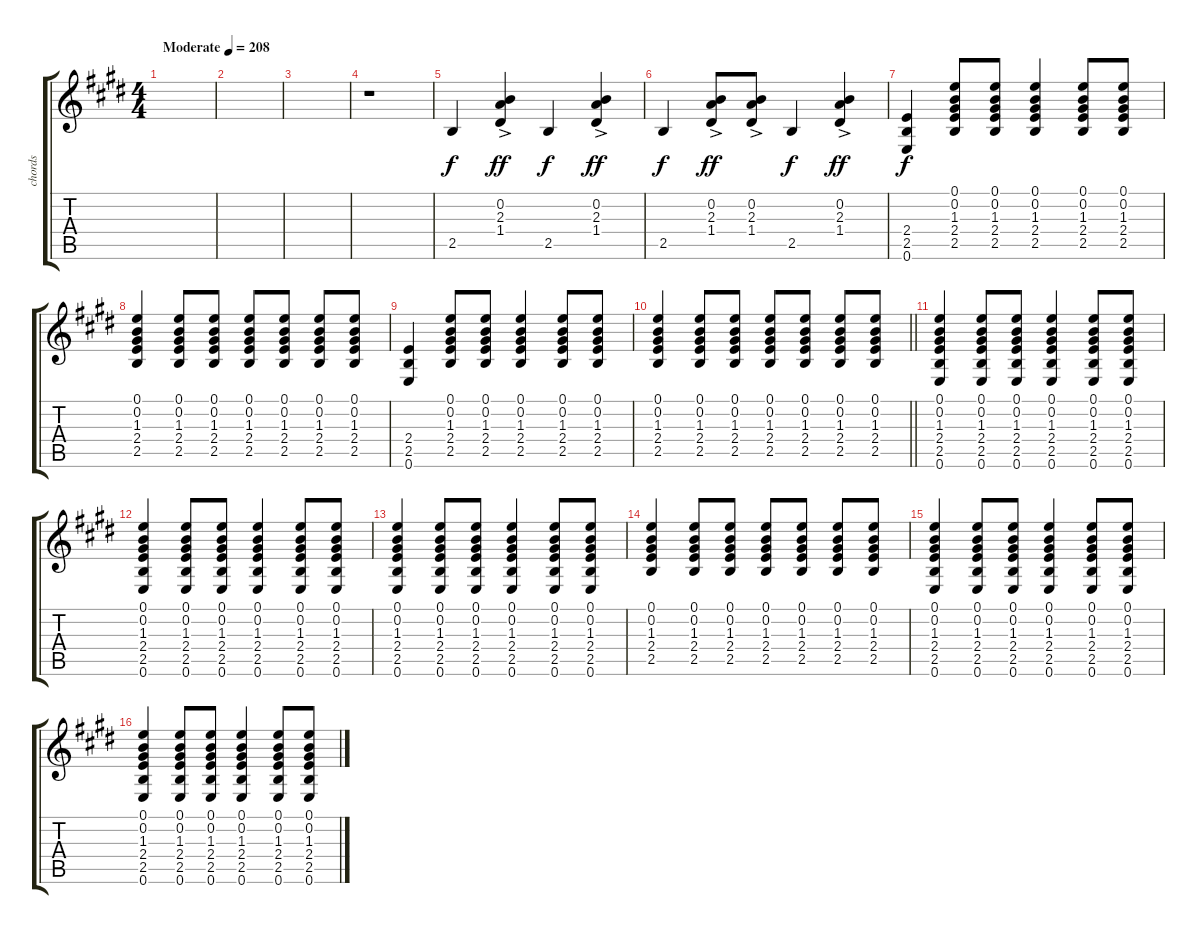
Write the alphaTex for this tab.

\track ("chords" "chords") {instrument acousticguitarsteel}
\staff {score tabs}
\tuning (E4 B3 G3 D3 A2 E2) {hide}
\ts (4 4)
\tempo (208 "Moderate")
\clef g2
\ks e
|
|
|
r.1 |
2.5.4 (0.2{ac} 2.3 1.4).4{dy ff} 2.5.4{dy f} (0.2{ac} 2.3 1.4).4{dy ff} |
2.5.4{dy f} (0.2{ac} 2.3 1.4).8{dy ff} (0.2 2.3 1.4{ac}).8 2.5.4{dy f} (0.2{ac} 2.3 1.4).4{dy ff} |
(2.4 2.5 0.6).4{dy f} (0.1 0.2 1.3 2.4 2.5).8 (0.1 0.2 1.3 2.4 2.5).8 (0.1 0.2 1.3 2.4 2.5).4 (0.1 0.2 1.3 2.4 2.5).8 (0.1 0.2 1.3 2.4 2.5).8 |
(0.1 0.2 1.3 2.4 2.5).4 (0.1 0.2 1.3 2.4 2.5).8 (0.1 0.2 1.3 2.4 2.5).8 (0.1 0.2 1.3 2.4 2.5).8 (0.1 0.2 1.3 2.4 2.5).8 (0.1 0.2 1.3 2.4 2.5).8 (0.1 0.2 1.3 2.4 2.5).8 |
(2.4 2.5 0.6).4 (0.1 0.2 1.3 2.4 2.5).8 (0.1 0.2 1.3 2.4 2.5).8 (0.1 0.2 1.3 2.4 2.5).4 (0.1 0.2 1.3 2.4 2.5).8 (0.1 0.2 1.3 2.4 2.5).8 |
\barLineRight lightlight
(0.1 0.2 1.3 2.4 2.5).4 (0.1 0.2 1.3 2.4 2.5).8 (0.1 0.2 1.3 2.4 2.5).8 (0.1 0.2 1.3 2.4 2.5).8 (0.1 0.2 1.3 2.4 2.5).8 (0.1 0.2 1.3 2.4 2.5).8 (0.1 0.2 1.3 2.4 2.5).8 |
(0.1 0.2 1.3 2.4 2.5 0.6).4 (0.1 0.2 1.3 2.4 2.5 0.6).8 (0.1 0.2 1.3 2.4 2.5 0.6).8 (0.1 0.2 1.3 2.4 2.5 0.6).4 (0.1 0.2 1.3 2.4 2.5 0.6).8 (0.1 0.2 1.3 2.4 2.5 0.6).8 |
(0.1 0.2 1.3 2.4 2.5 0.6).4 (0.1 0.2 1.3 2.4 2.5 0.6).8 (0.1 0.2 1.3 2.4 2.5 0.6).8 (0.1 0.2 1.3 2.4 2.5 0.6).4 (0.1 0.2 1.3 2.4 2.5 0.6).8 (0.1 0.2 1.3 2.4 2.5 0.6).8 |
(0.1 0.2 1.3 2.4 2.5 0.6).4 (0.1 0.2 1.3 2.4 2.5 0.6).8 (0.1 0.2 1.3 2.4 2.5 0.6).8 (0.1 0.2 1.3 2.4 2.5 0.6).4 (0.1 0.2 1.3 2.4 2.5 0.6).8 (0.1 0.2 1.3 2.4 2.5 0.6).8 |
(0.1 0.2 1.3 2.4 2.5).4 (0.1 0.2 1.3 2.4 2.5).8 (0.1 0.2 1.3 2.4 2.5).8 (0.1 0.2 1.3 2.4 2.5).8 (0.1 0.2 1.3 2.4 2.5).8 (0.1 0.2 1.3 2.4 2.5).8 (0.1 0.2 1.3 2.4 2.5).8 |
(0.1 0.2 1.3 2.4 2.5 0.6).4 (0.1 0.2 1.3 2.4 2.5 0.6).8 (0.1 0.2 1.3 2.4 2.5 0.6).8 (0.1 0.2 1.3 2.4 2.5 0.6).4 (0.1 0.2 1.3 2.4 2.5 0.6).8 (0.1 0.2 1.3 2.4 2.5 0.6).8 |
(0.1 0.2 1.3 2.4 2.5 0.6).4 (0.1 0.2 1.3 2.4 2.5 0.6).8 (0.1 0.2 1.3 2.4 2.5 0.6).8 (0.1 0.2 1.3 2.4 2.5 0.6).4 (0.1 0.2 1.3 2.4 2.5 0.6).8 (0.1 0.2 1.3 2.4 2.5 0.6).8
